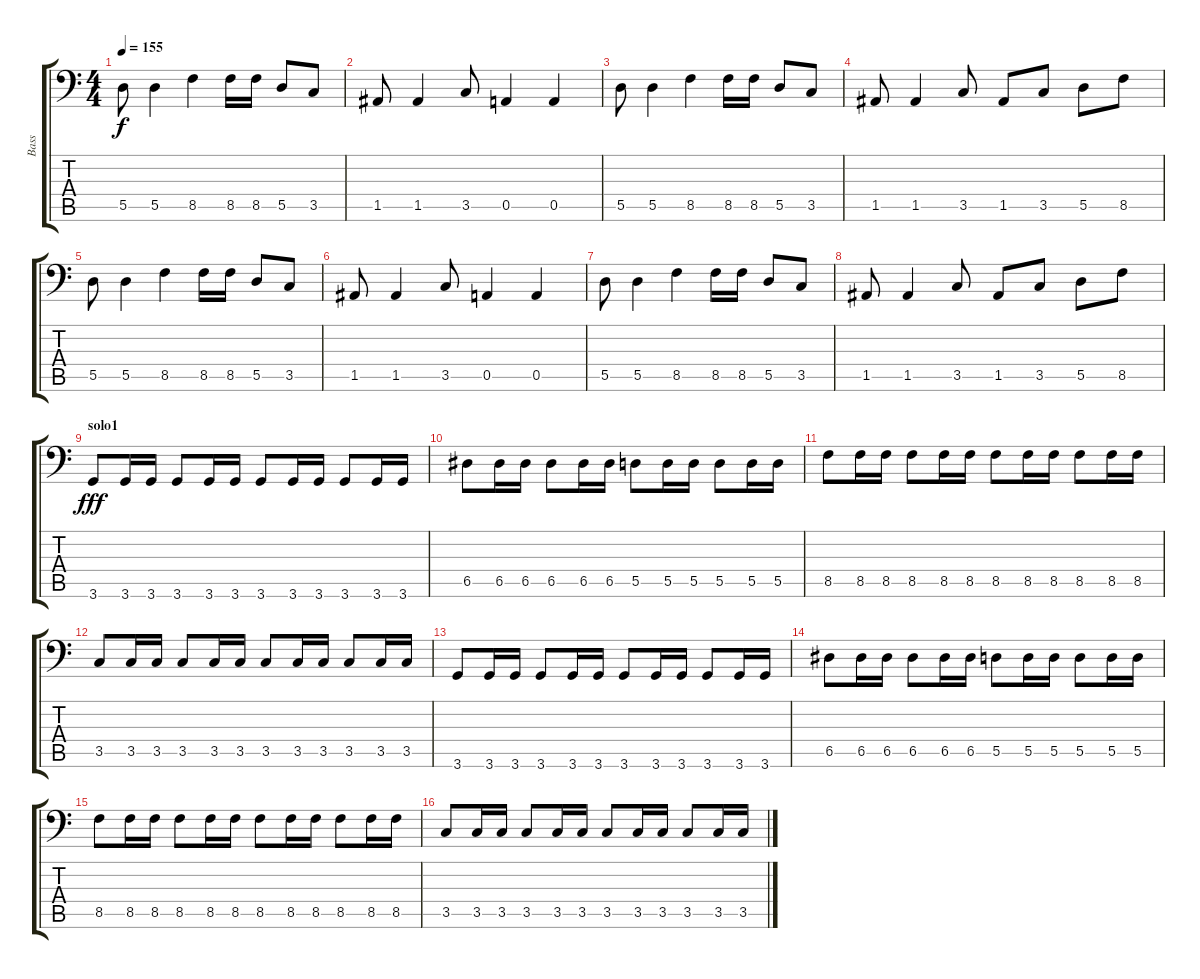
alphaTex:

\track ("Bass" "Bass") {instrument electricbassfinger}
\staff {score tabs}
\tuning (E3 B2 G2 D2 A1 E1) {hide}
\ts (4 4)
\tempo 155
\clef f4
\ks c
5.5.8{dy f} 5.5.4 8.5.4 8.5.16 8.5.16 5.5.8 3.5.8 |
1.5.8 1.5.4 3.5.8 0.5.4 0.5.4 |
5.5.8 5.5.4 8.5.4 8.5.16 8.5.16 5.5.8 3.5.8 |
1.5.8 1.5.4 3.5.8 1.5.8 3.5.8 5.5.8 8.5.8 |
5.5.8 5.5.4 8.5.4 8.5.16 8.5.16 5.5.8 3.5.8 |
1.5.8 1.5.4 3.5.8 0.5.4 0.5.4 |
5.5.8 5.5.4 8.5.4 8.5.16 8.5.16 5.5.8 3.5.8 |
1.5.8 1.5.4 3.5.8 1.5.8 3.5.8 5.5.8 8.5.8 |
\section ("" "solo1")
3.6.8{dy fff} 3.6.16 3.6.16 3.6.8 3.6.16 3.6.16 3.6.8 3.6.16 3.6.16 3.6.8 3.6.16 3.6.16 |
6.5.8 6.5.16 6.5.16 6.5.8 6.5.16 6.5.16 5.5.8 5.5.16 5.5.16 5.5.8 5.5.16 5.5.16 |
8.5.8 8.5.16 8.5.16 8.5.8 8.5.16 8.5.16 8.5.8 8.5.16 8.5.16 8.5.8 8.5.16 8.5.16 |
3.5.8 3.5.16 3.5.16 3.5.8 3.5.16 3.5.16 3.5.8 3.5.16 3.5.16 3.5.8 3.5.16 3.5.16 |
3.6.8 3.6.16 3.6.16 3.6.8 3.6.16 3.6.16 3.6.8 3.6.16 3.6.16 3.6.8 3.6.16 3.6.16 |
6.5.8 6.5.16 6.5.16 6.5.8 6.5.16 6.5.16 5.5.8 5.5.16 5.5.16 5.5.8 5.5.16 5.5.16 |
8.5.8 8.5.16 8.5.16 8.5.8 8.5.16 8.5.16 8.5.8 8.5.16 8.5.16 8.5.8 8.5.16 8.5.16 |
3.5.8 3.5.16 3.5.16 3.5.8 3.5.16 3.5.16 3.5.8 3.5.16 3.5.16 3.5.8 3.5.16 3.5.16
